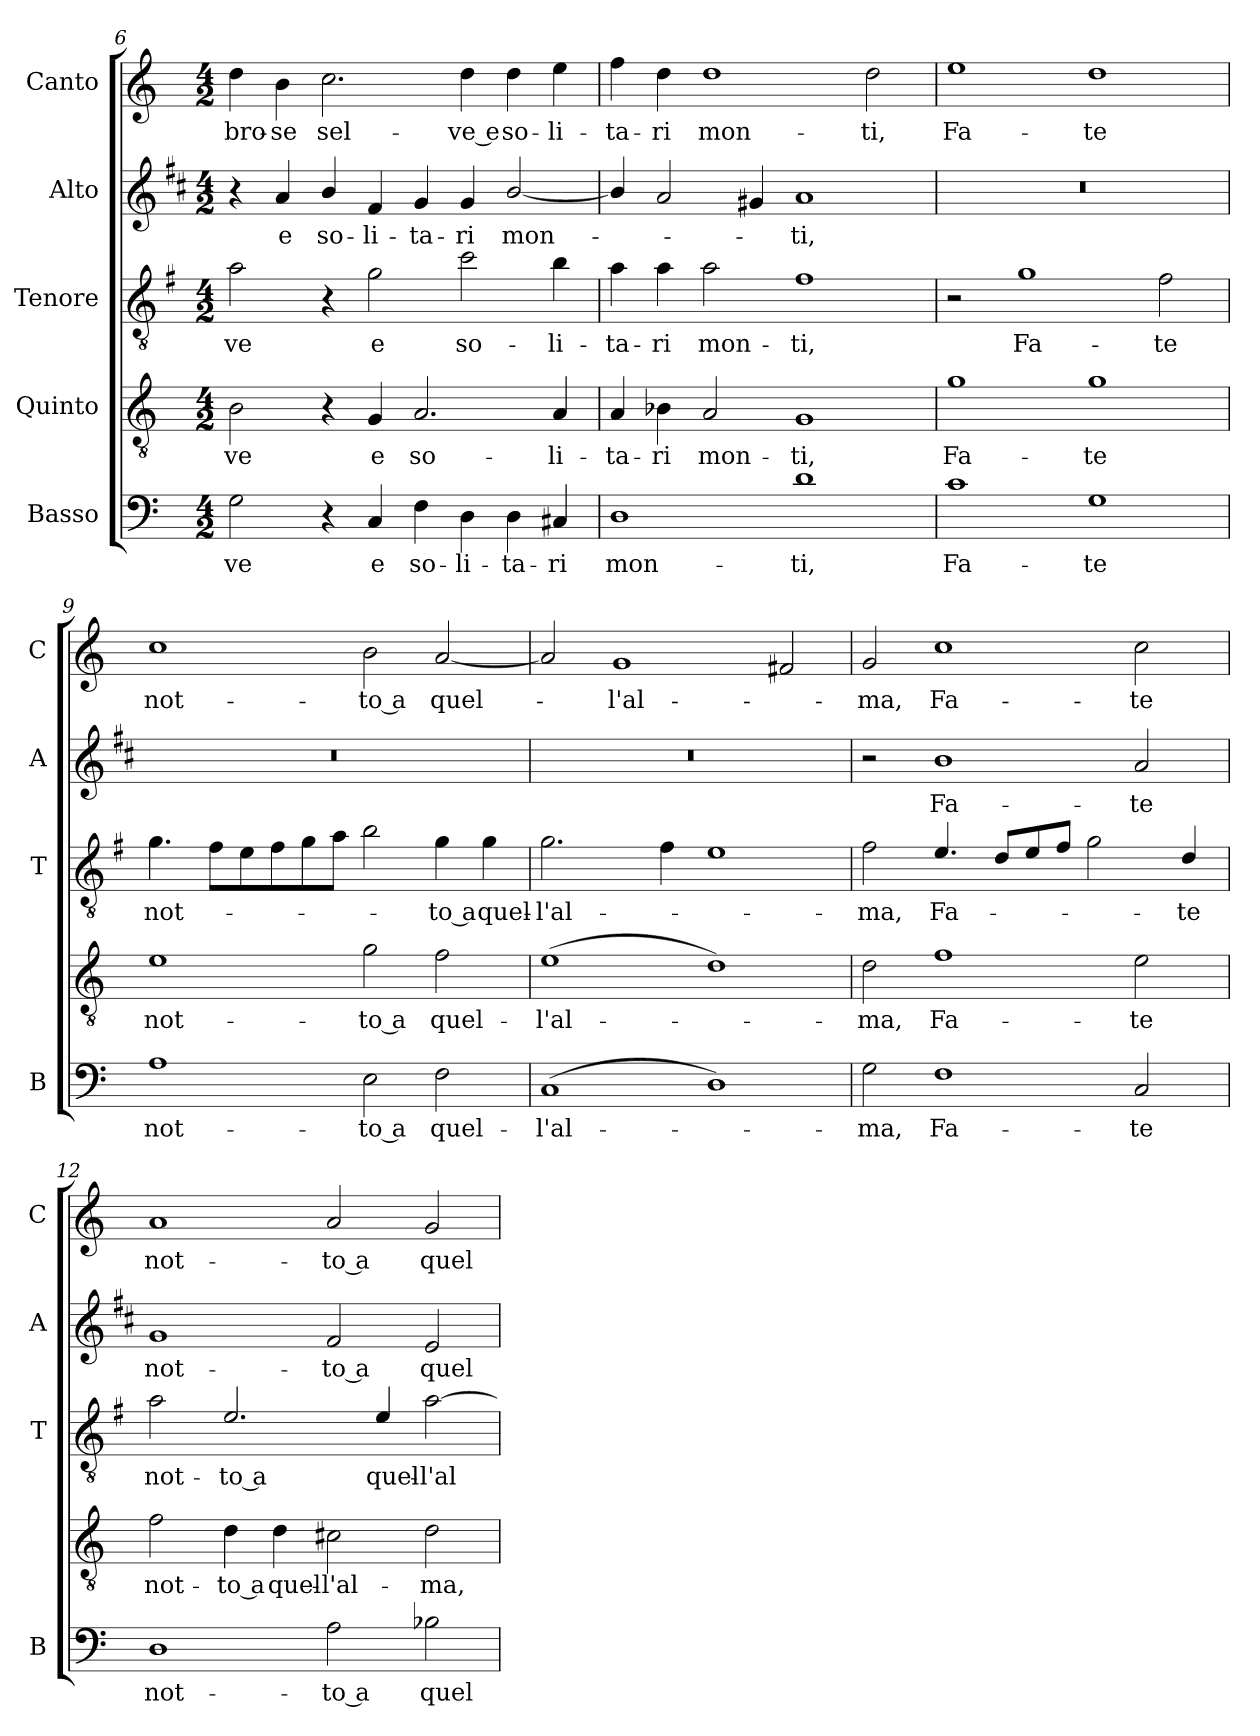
**kern	**text	**kern	**text	**kern	**text	**kern	**text	**kern	**text
*part5	*part5	*part4	*part4	*part3	*part3	*part2	*part2	*part1	*part1
*staff5	*staff5	*staff4	*staff4	*staff3	*staff3	*staff2	*staff2	*staff1	*staff1
*I"Basso	*	*I"Quinto	*	*I"Tenore	*	*I"Alto	*	*I"Canto	*
*I'B	*	*	*	*I'T	*	*I'A	*	*I'C	*
*clefF4	*	*clefGv2	*	*clefGv2	*	*clefG2	*	*clefG2	*
*	*	*	*	*ITrd4c7	*	*ITrd1c2	*	*	*
*k[]	*	*k[]	*	*k[]	*	*k[]	*	*k[]	*
*C:	*	*C:	*	*C:	*	*C:	*	*C:	*
*M4/2	*	*M4/2	*	*M4/2	*	*M4/2	*	*M4/2	*
=6	=6	=6	=6	=6	=6	=6	=6	=6	=6
!	!LO:LY:b	!	!LO:LY:b	!	!LO:LY:b	!	!	!	!LO:LY:b
2G\	-ve	2B\	-ve	2d\	-ve	4r	.	4dd\	-bro-
!	!	!	!	!	!	!	!LO:LY:b	!	!LO:LY:b
.	.	.	.	.	.	4g/	e	4b\	-se
!	!	!	!	!	!	!	!LO:LY:b	!	!LO:LY:b
4r	.	4r	.	4r	.	4a/	so-	2.cc\	sel-
!	!LO:LY:b	!	!LO:LY:b	!	!LO:LY:b	!	!LO:LY:b	!	!
4C/	e	4G/	e	2c\	e	4e/	-li-	.	.
!	!LO:LY:b	!	!LO:LY:b	!	!	!	!LO:LY:b	!	!
4F\	so-	2.A/	so-	.	.	4f/	-ta-	.	.
!	!LO:LY:b	!	!	!	!LO:LY:b	!	!LO:LY:b	!	!LO:LY:b
4D\	-li-	.	.	2f\	so-	4f/	-ri	4dd\	-ve e
!	!LO:LY:b	!	!	!	!	!	!LO:LY:b	!	!LO:LY:b
4D\	-ta-	.	.	.	.	[2a/	mon-	4dd\	so-
!	!LO:LY:b	!	!LO:LY:b	!	!LO:LY:b	!	!	!	!LO:LY:b
4C#X/	-ri	4A/	-li-	4e\	-li-	.	.	4ee\	-li-
=7	=7	=7	=7	=7	=7	=7	=7	=7	=7
!	!LO:LY:b	!	!LO:LY:b	!	!LO:LY:b	!	!	!	!LO:LY:b
1D	mon-	4A/	-ta-	4d\	-ta-	4a/]	.	4ff\	-ta-
!	!	!	!LO:LY:b	!	!LO:LY:b	!	!	!	!LO:LY:b
.	.	4B-X\	-ri	4d\	-ri	2g/	.	4dd\	-ri
!	!	!	!LO:LY:b	!	!LO:LY:b	!	!	!	!LO:LY:b
.	.	2A/	mon-	2d\	mon-	.	.	1dd	mon-
.	.	.	.	.	.	4f#X/	.	.	.
!	!LO:LY:b	!	!LO:LY:b	!	!LO:LY:b	!	!LO:LY:b	!	!
1d	-ti,	1G	-ti,	1B	-ti,	1g	-ti,	.	.
!	!	!	!	!	!	!	!	!	!LO:LY:b
.	.	.	.	.	.	.	.	2dd\	-ti,
!!LO:PB:g=z
=8	=8	=8	=8	=8	=8	=8	=8	=8	=8
!	!LO:LY:b	!	!LO:LY:b	!	!	!	!	!	!LO:LY:b
1c	Fa-	1g	Fa-	2r	.	0r	.	1ee	Fa-
!	!	!	!	!	!LO:LY:b	!	!	!	!
.	.	.	.	1c	Fa-	.	.	.	.
!	!LO:LY:b	!	!LO:LY:b	!	!	!	!	!	!LO:LY:b
1G	-te	1g	-te	.	.	.	.	1dd	-te
!	!	!	!	!	!LO:LY:b	!	!	!	!
.	.	.	.	2B\	-te	.	.	.	.
=9	=9	=9	=9	=9	=9	=9	=9	=9	=9
!	!LO:LY:b	!	!LO:LY:b	!	!LO:LY:b	!	!	!	!LO:LY:b
1A	not-	1e	not-	4.c\	not-	0r	.	1cc	not-
.	.	.	.	8B\L	.	.	.	.	.
.	.	.	.	8A\	.	.	.	.	.
.	.	.	.	8B\	.	.	.	.	.
.	.	.	.	8c\	.	.	.	.	.
.	.	.	.	8d\J	.	.	.	.	.
!	!LO:LY:b	!	!LO:LY:b	!	!	!	!	!	!LO:LY:b
2E\	-to a	2g\	-to a	2e\	.	.	.	2b\	-to a
!	!LO:LY:b	!	!LO:LY:b	!	!LO:LY:b	!	!	!	!LO:LY:b
2F\	quel-	2f\	quel-	4c\	-to a	.	.	[2a/	quel-
!	!	!	!	!	!LO:LY:b	!	!	!	!
.	.	.	.	4c\	quel-	.	.	.	.
=10	=10	=10	=10	=10	=10	=10	=10	=10	=10
!	!LO:LY:b	!	!LO:LY:b	!	!LO:LY:b	!	!	!	!
(>1C	-l'al-	(>1e	-l'al-	2.c\	-l'al-	0r	.	2a/]	.
!	!	!	!	!	!	!	!	!	!LO:LY:b
.	.	.	.	.	.	.	.	1g	-l'al-
.	.	.	.	4B\	.	.	.	.	.
1D)	.	1d)	.	1A	.	.	.	.	.
.	.	.	.	.	.	.	.	2f#X/	.
=11	=11	=11	=11	=11	=11	=11	=11	=11	=11
!	!LO:LY:b	!	!LO:LY:b	!	!LO:LY:b	!	!	!	!LO:LY:b
2G\	-ma,	2d\	-ma,	2B\	-ma,	2r	.	2g/	-ma,
!	!LO:LY:b	!	!LO:LY:b	!	!LO:LY:b	!	!LO:LY:b	!	!LO:LY:b
1F	Fa-	1f	Fa-	4.A/	Fa-	1a	Fa-	1cc	Fa-
.	.	.	.	8G/L	.	.	.	.	.
.	.	.	.	8A/	.	.	.	.	.
.	.	.	.	8B/J	.	.	.	.	.
.	.	.	.	2c\	.	.	.	.	.
!	!LO:LY:b	!	!LO:LY:b	!	!	!	!LO:LY:b	!	!LO:LY:b
2C/	-te	2e\	-te	.	.	2g/	-te	2cc\	-te
!	!	!	!	!	!LO:LY:b	!	!	!	!
.	.	.	.	4G/	-te	.	.	.	.
!!LO:LB:g=z
=12	=12	=12	=12	=12	=12	=12	=12	=12	=12
!	!LO:LY:b	!	!LO:LY:b	!	!LO:LY:b	!	!LO:LY:b	!	!LO:LY:b
1D	not-	2f\	not-	2d\	not-	1f	not-	1a	not-
!	!	!	!LO:LY:b	!	!LO:LY:b	!	!	!	!
.	.	4d\	-to a	2.A/	-to a	.	.	.	.
!	!	!	!LO:LY:b	!	!	!	!	!	!
.	.	4d\	quel-	.	.	.	.	.	.
!	!LO:LY:b	!	!LO:LY:b	!	!	!	!LO:LY:b	!	!LO:LY:b
2A\	-to a	2c#X\	-l'al-	.	.	2e/	-to a	2a/	-to a
!	!	!	!	!	!LO:LY:b	!	!	!	!
.	.	.	.	4A/	quel-	.	.	.	.
!	!LO:LY:b	!	!LO:LY:b	!	!LO:LY:b	!	!LO:LY:b	!	!LO:LY:b
2B-X\	quel-	2d\	-ma,	[2d\	-l'al-	2d/	quel-	2g/	quel-
=	=	=	=	=	=	=	=	=	=
*-	*-	*-	*-	*-	*-	*-	*-	*-	*-
